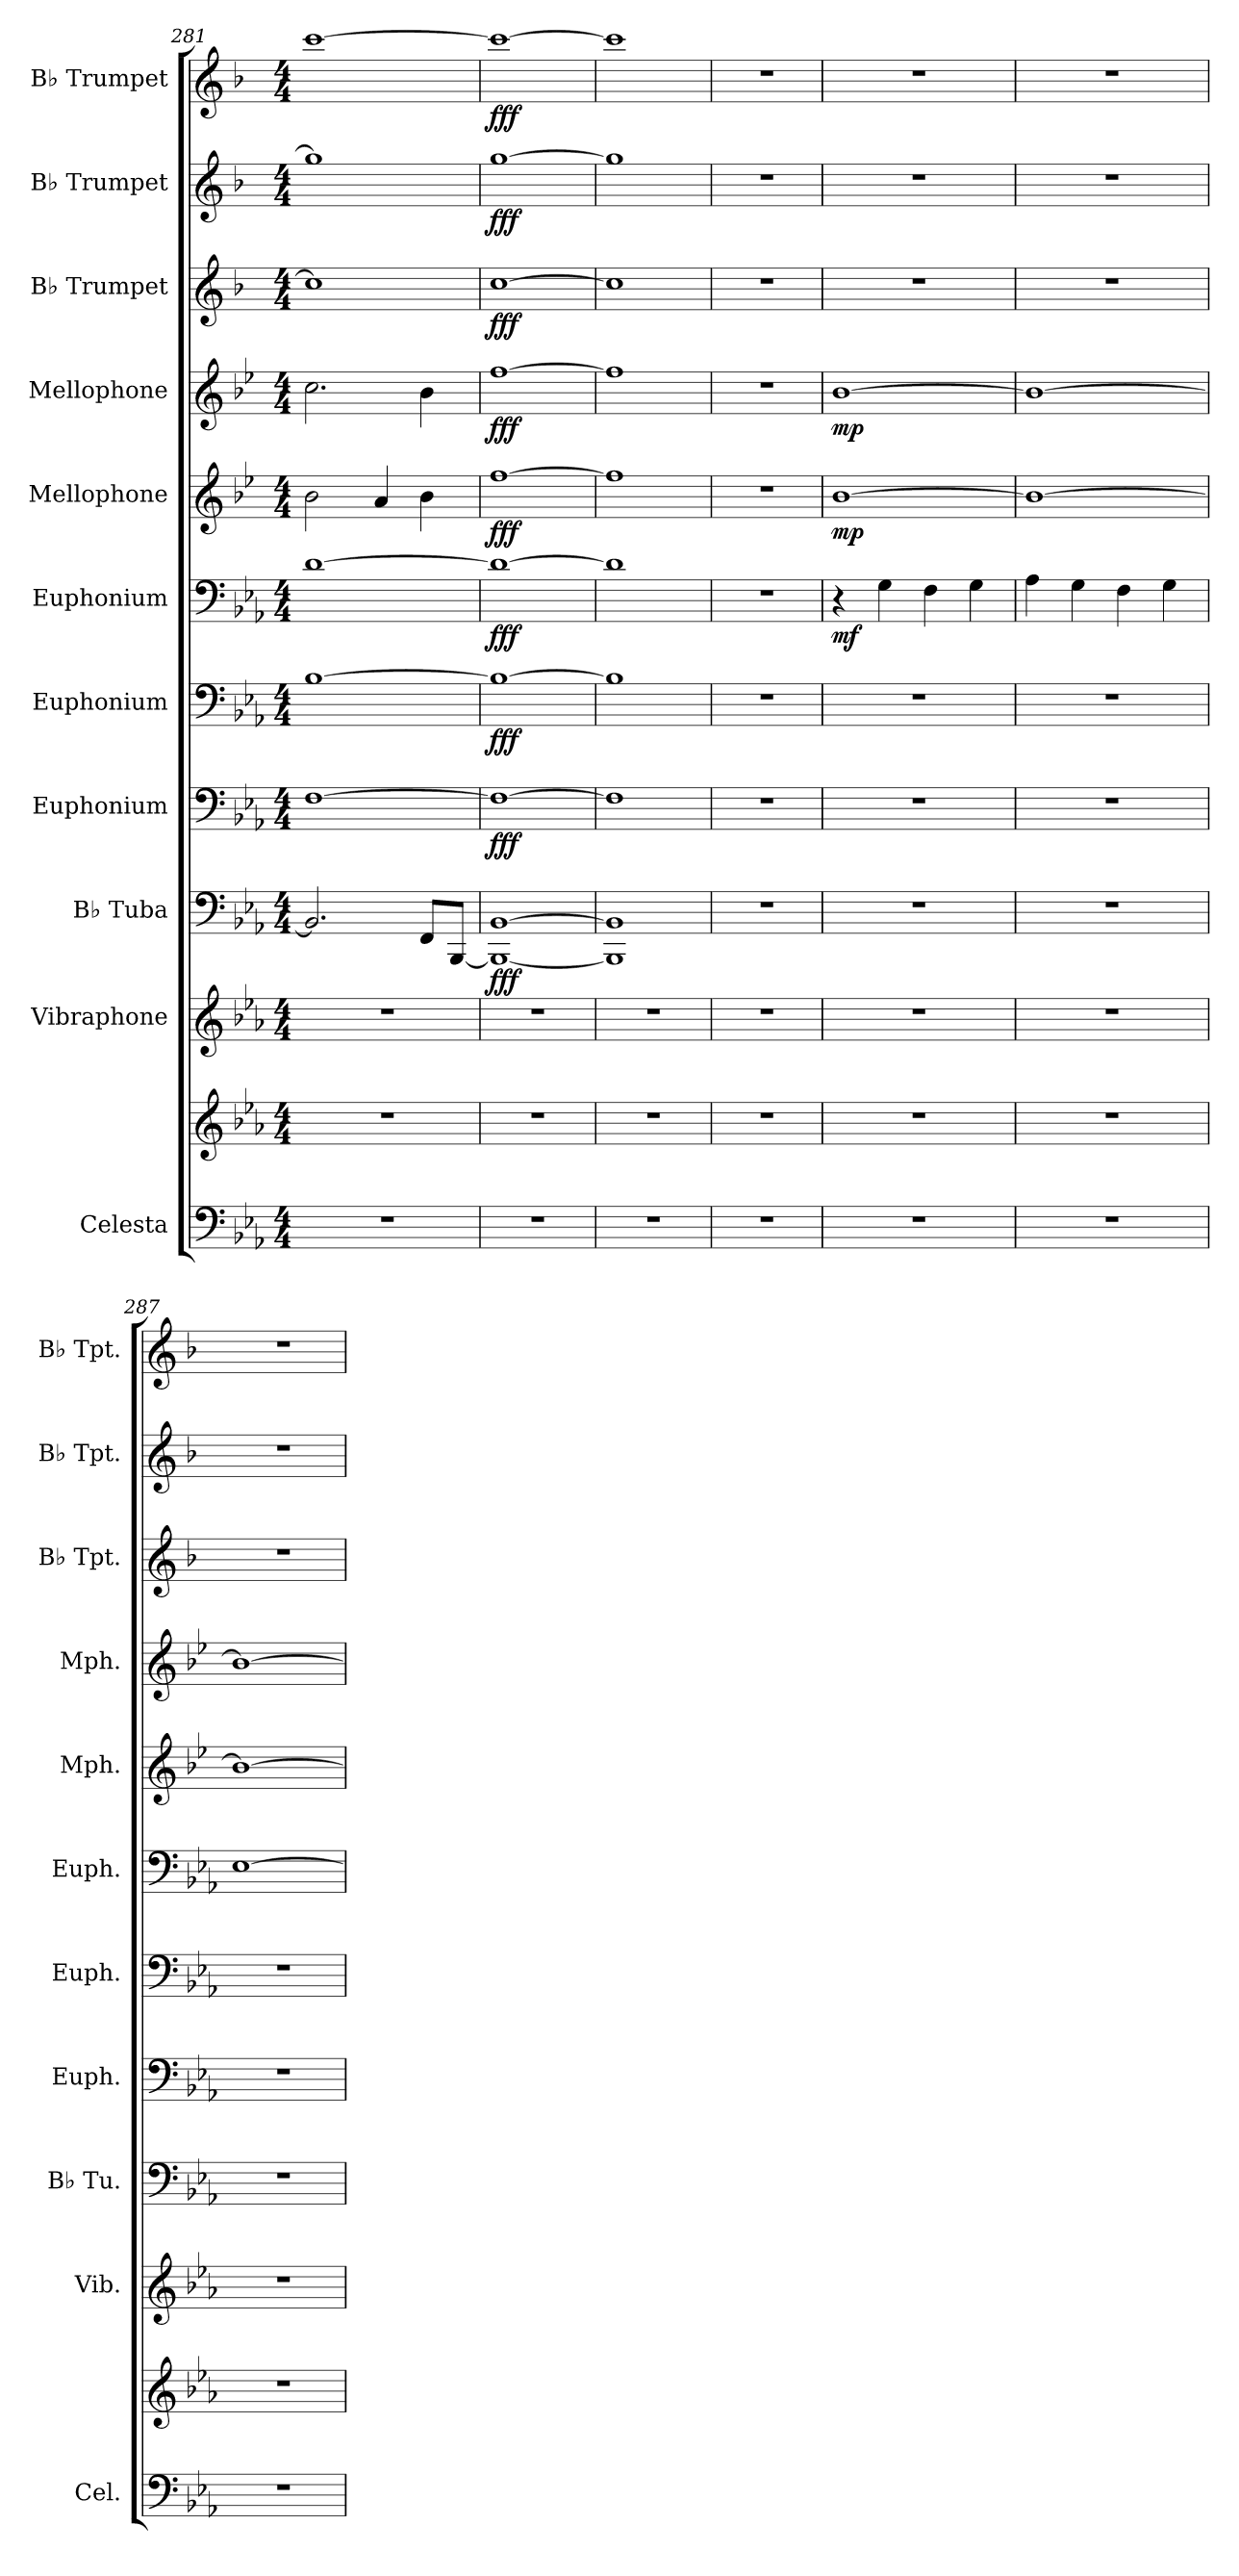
**kern	**kern	**kern	**kern	**dynam	**kern	**dynam	**kern	**dynam	**kern	**dynam	**kern	**dynam	**kern	**dynam	**kern	**dynam	**kern	**dynam	**kern	**dynam
*part11	*part11	*part10	*part9	*part9	*part8	*part8	*part7	*part7	*part6	*part6	*part5	*part5	*part4	*part4	*part3	*part3	*part2	*part2	*part1	*part1
*staff12	*staff11	*staff10	*staff9	*staff9	*staff8	*staff8	*staff7	*staff7	*staff6	*staff6	*staff5	*staff5	*staff4	*staff4	*staff3	*staff3	*staff2	*staff2	*staff1	*staff1
*I"Celesta	*	*I"Vibraphone	*I"B♭ Tuba	*	*I"Euphonium	*	*I"Euphonium	*	*I"Euphonium	*	*I"Mellophone	*	*I"Mellophone	*	*I"B♭ Trumpet	*	*I"B♭ Trumpet	*	*I"B♭ Trumpet	*
*I'Cel.	*	*I'Vib.	*I'B♭ Tu.	*	*I'Euph.	*	*I'Euph.	*	*I'Euph.	*	*I'Mph.	*	*I'Mph.	*	*I'B♭ Tpt.	*	*I'B♭ Tpt.	*	*I'B♭ Tpt.	*
*clefF4	*clefG2	*clefG2	*clefF4	*	*clefF4	*	*clefF4	*	*clefF4	*	*clefG2	*	*clefG2	*	*clefG2	*	*clefG2	*	*clefG2	*
*ITrd-7c-12	*ITrd-7c-12	*	*	*	*	*	*	*	*	*	*ITrd4c7	*	*ITrd4c7	*	*ITrd1c2	*	*ITrd1c2	*	*ITrd1c2	*
*k[b-e-a-]	*k[b-e-a-]	*k[b-e-a-]	*k[b-e-a-]	*	*k[b-e-a-]	*	*k[b-e-a-]	*	*k[b-e-a-]	*	*k[b-e-a-]	*	*k[b-e-a-]	*	*k[b-e-a-]	*	*k[b-e-a-]	*	*k[b-e-a-]	*
*M4/4	*M4/4	*M4/4	*M4/4	*	*M4/4	*	*M4/4	*	*M4/4	*	*M4/4	*	*M4/4	*	*M4/4	*	*M4/4	*	*M4/4	*
=281	=281	=281	=281	=281	=281	=281	=281	=281	=281	=281	=281	=281	=281	=281	=281	=281	=281	=281	=281	=281
1r	1r	1r	2.BB-/]	.	[1F	.	[1B-	.	[1d	.	2e-\	.	2.f\	.	1b-]	.	1ff]	.	[1bb-	.
.	.	.	.	.	.	.	.	.	.	.	4d/	.	.	.	.	.	.	.	.	.
.	.	.	8FF/L	.	.	.	.	.	.	.	4e-\	.	4e-\	.	.	.	.	.	.	.
.	.	.	[8BBB-/J	.	.	.	.	.	.	.	.	.	.	.	.	.	.	.	.	.
!!LO:PB:g=z
=282	=282	=282	=282	=282	=282	=282	=282	=282	=282	=282	=282	=282	=282	=282	=282	=282	=282	=282	=282	=282
!	!	!	!	!LO:DY:b	!	!LO:DY:b	!	!LO:DY:b	!	!LO:DY:b	!	!LO:DY:b	!	!LO:DY:b	!	!LO:DY:b	!	!LO:DY:b	!	!LO:DY:b
1r	1r	1r	1BBB-_ [1BB-	fff	1F_	fff	1B-_	fff	1d_	fff	[1b-	fff	[1b-	fff	[1b-	fff	[1ff	fff	1bb-_	fff
=283	=283	=283	=283	=283	=283	=283	=283	=283	=283	=283	=283	=283	=283	=283	=283	=283	=283	=283	=283	=283
1r	1r	1r	1BBB-] 1BB-]	.	1F]	.	1B-]	.	1d]	.	1b-]	.	1b-]	.	1b-]	.	1ff]	.	1bb-]	.
=284	=284	=284	=284	=284	=284	=284	=284	=284	=284	=284	=284	=284	=284	=284	=284	=284	=284	=284	=284	=284
1r	1r	1r	1r	.	1r	.	1r	.	1r	.	1r	.	1r	.	1r	.	1r	.	1r	.
=285	=285	=285	=285	=285	=285	=285	=285	=285	=285	=285	=285	=285	=285	=285	=285	=285	=285	=285	=285	=285
*	*	*	*	*	*	*	*	*	*	*	*	*	*	*	*	*	*	*	*MM80	*
!	!	!	!	!	!	!	!	!	!	!LO:DY:b	!	!LO:DY:b	!	!LO:DY:b	!	!	!	!	!	!
1r	1r	1r	1r	.	1r	.	1r	.	4r	mf	[1e-	mp	[1e-	mp	1r	.	1r	.	1r	.
.	.	.	.	.	.	.	.	.	4G\	.	.	.	.	.	.	.	.	.	.	.
.	.	.	.	.	.	.	.	.	4F\	.	.	.	.	.	.	.	.	.	.	.
.	.	.	.	.	.	.	.	.	4G\	.	.	.	.	.	.	.	.	.	.	.
=286	=286	=286	=286	=286	=286	=286	=286	=286	=286	=286	=286	=286	=286	=286	=286	=286	=286	=286	=286	=286
1r	1r	1r	1r	.	1r	.	1r	.	4A-\	.	1e-_	.	1e-_	.	1r	.	1r	.	1r	.
.	.	.	.	.	.	.	.	.	4G\	.	.	.	.	.	.	.	.	.	.	.
.	.	.	.	.	.	.	.	.	4F\	.	.	.	.	.	.	.	.	.	.	.
.	.	.	.	.	.	.	.	.	4G\	.	.	.	.	.	.	.	.	.	.	.
=287	=287	=287	=287	=287	=287	=287	=287	=287	=287	=287	=287	=287	=287	=287	=287	=287	=287	=287	=287	=287
1r	1r	1r	1r	.	1r	.	1r	.	[1E-	.	1e-_	.	1e-_	.	1r	.	1r	.	1r	.
=	=	=	=	=	=	=	=	=	=	=	=	=	=	=	=	=	=	=	=	=
*-	*-	*-	*-	*-	*-	*-	*-	*-	*-	*-	*-	*-	*-	*-	*-	*-	*-	*-	*-	*-
